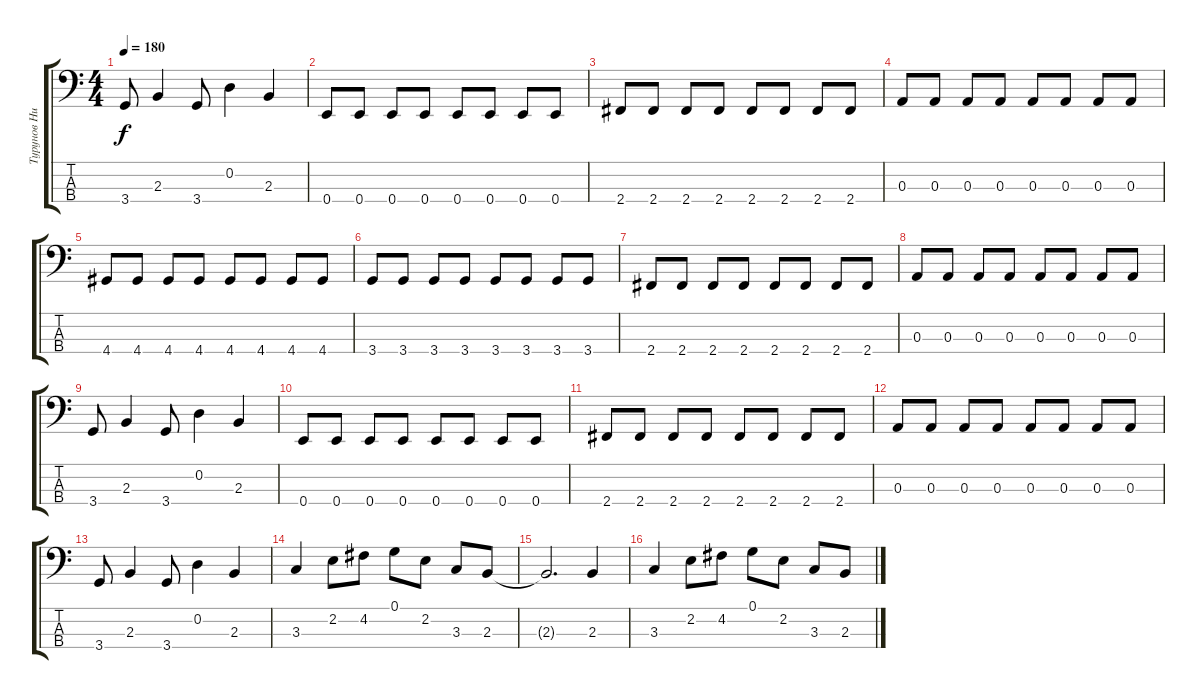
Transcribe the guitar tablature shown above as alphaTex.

\track ("Турунов Николай" "Турунов Ни") {instrument electricbasspick}
\staff {score tabs}
\tuning (G2 D2 A1 E1) {hide}
\ts (4 4)
\tempo 180
\clef f4
\ks c
3.4.8{dy f} 2.3.4 3.4.8 0.2.4 2.3.4 |
0.4.8 0.4.8 0.4.8 0.4.8 0.4.8 0.4.8 0.4.8 0.4.8 |
2.4.8 2.4.8 2.4.8 2.4.8 2.4.8 2.4.8 2.4.8 2.4.8 |
0.3.8 0.3.8 0.3.8 0.3.8 0.3.8 0.3.8 0.3.8 0.3.8 |
4.4.8 4.4.8 4.4.8 4.4.8 4.4.8 4.4.8 4.4.8 4.4.8 |
3.4.8 3.4.8 3.4.8 3.4.8 3.4.8 3.4.8 3.4.8 3.4.8 |
2.4.8 2.4.8 2.4.8 2.4.8 2.4.8 2.4.8 2.4.8 2.4.8 |
0.3.8 0.3.8 0.3.8 0.3.8 0.3.8 0.3.8 0.3.8 0.3.8 |
3.4.8 2.3.4 3.4.8 0.2.4 2.3.4 |
0.4.8 0.4.8 0.4.8 0.4.8 0.4.8 0.4.8 0.4.8 0.4.8 |
2.4.8 2.4.8 2.4.8 2.4.8 2.4.8 2.4.8 2.4.8 2.4.8 |
0.3.8 0.3.8 0.3.8 0.3.8 0.3.8 0.3.8 0.3.8 0.3.8 |
3.4.8 2.3.4 3.4.8 0.2.4 2.3.4 |
3.3.4 2.2.8 4.2.8 0.1.8 2.2.8 3.3.8 2.3.8 |
2.3{t}.2{d} 2.3.4 |
3.3.4 2.2.8 4.2.8 0.1.8 2.2.8 3.3.8 2.3.8
